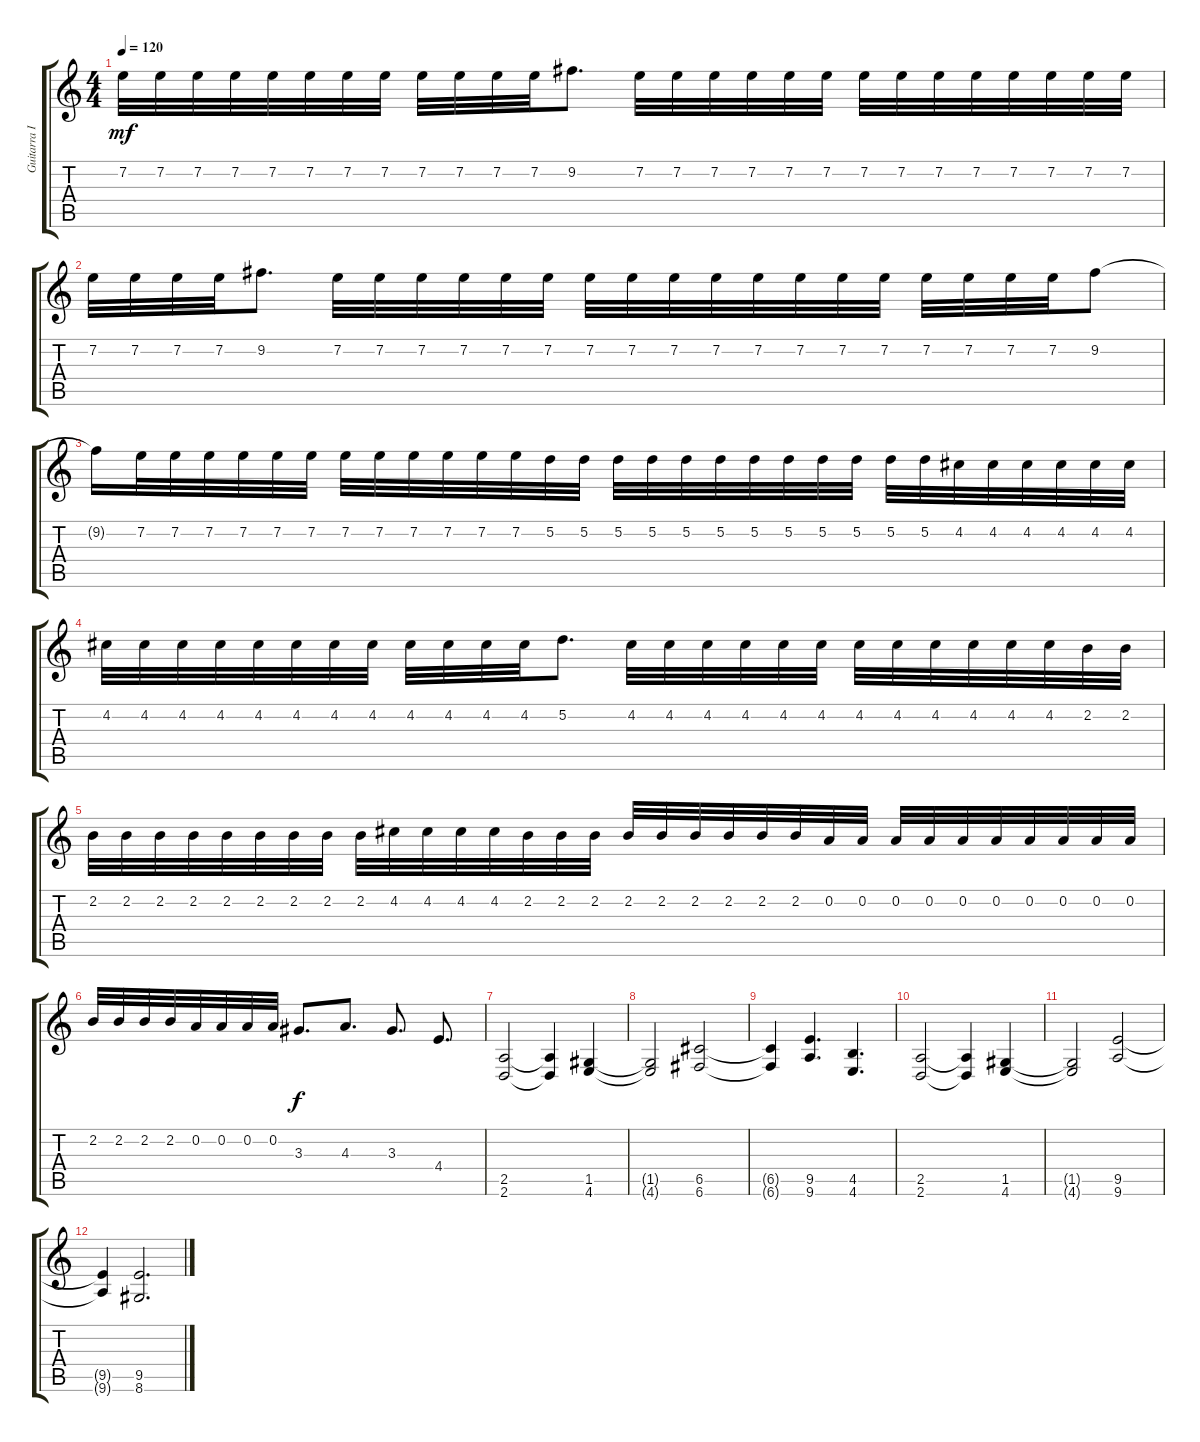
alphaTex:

\track ("Guitarra II" "Guitarra I") {instrument distortionguitar}
\staff {score tabs}
\tuning (D4 A3 F3 C3 G2 C2) {hide}
\ts (4 4)
\tempo 120
\clef g2
\ks c
7.2.32{dy mf} 7.2.32 7.2.32 7.2.32 7.2.32 7.2.32 7.2.32 7.2.32 7.2.32 7.2.32 7.2.32 7.2.32 9.2.8{d} 7.2.32 7.2.32 7.2.32 7.2.32 7.2.32 7.2.32 7.2.32 7.2.32 7.2.32 7.2.32 7.2.32 7.2.32 7.2.32 7.2.32 |
7.2.32 7.2.32 7.2.32 7.2.32 9.2.8{d} 7.2.32 7.2.32 7.2.32 7.2.32 7.2.32 7.2.32 7.2.32 7.2.32 7.2.32 7.2.32 7.2.32 7.2.32 7.2.32 7.2.32 7.2.32 7.2.32 7.2.32 7.2.32 9.2.8 |
9.2{t}.16 7.2.32 7.2.32 7.2.32 7.2.32 7.2.32 7.2.32 7.2.32 7.2.32 7.2.32 7.2.32 7.2.32 7.2.32 5.2.32 5.2.32 5.2.32 5.2.32 5.2.32 5.2.32 5.2.32 5.2.32 5.2.32 5.2.32 5.2.32 5.2.32 4.2.32 4.2.32 4.2.32 4.2.32 4.2.32 4.2.32 |
4.2.32 4.2.32 4.2.32 4.2.32 4.2.32 4.2.32 4.2.32 4.2.32 4.2.32 4.2.32 4.2.32 4.2.32 5.2.8{d} 4.2.32 4.2.32 4.2.32 4.2.32 4.2.32 4.2.32 4.2.32 4.2.32 4.2.32 4.2.32 4.2.32 4.2.32 2.2.32 2.2.32 |
2.2.32 2.2.32 2.2.32 2.2.32 2.2.32 2.2.32 2.2.32 2.2.32 2.2.32 4.2.32 4.2.32 4.2.32 4.2.32 2.2.32 2.2.32 2.2.32 2.2.32 2.2.32 2.2.32 2.2.32 2.2.32 2.2.32 0.2.32 0.2.32 0.2.32 0.2.32 0.2.32 0.2.32 0.2.32 0.2.32 0.2.32 0.2.32 |
2.2.32 2.2.32 2.2.32 2.2.32 0.2.32 0.2.32 0.2.32 0.2.32 3.3.8{d dy f} 4.3.8{d} 3.3.8{d} 4.4.8{d} |
(2.5 2.6).2 (2.5{t} 2.6{t}).4 (1.5 4.6).4 |
(1.5{t} 4.6{t}).2 (6.5 6.6).2 |
(6.5{t} 6.6{t}).4 (9.5 9.6).4{d} (4.5 4.6).4{d} |
(2.5 2.6).2 (2.5{t} 2.6{t}).4 (1.5 4.6).4 |
(1.5{t} 4.6{t}).2 (9.5 9.6).2 |
(9.5{t} 9.6{t}).4 (9.5 8.6).2{d}
